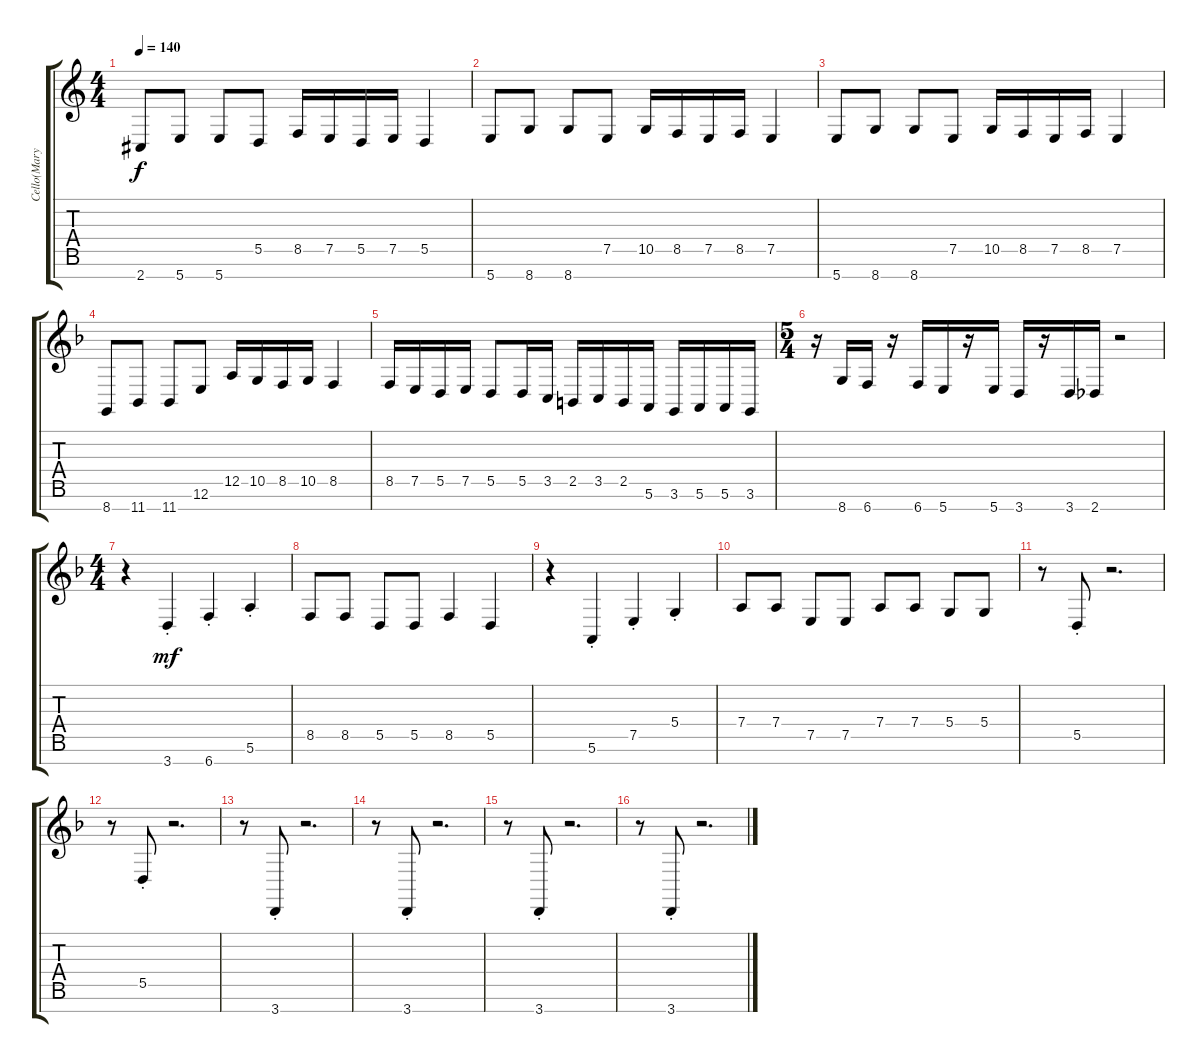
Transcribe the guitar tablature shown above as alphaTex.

\track ("Cello(Mary Wooten)" "Cello(Mary") {instrument cello}
\staff {score tabs}
\tuning (E4 B3 G3 D3 A2 E2 B1) {hide}
\ts (4 4)
\tempo 140
\clef g2
\ks c
2.7.8{ot 8vb dy f} 5.7.8{ot 8vb} 5.7.8{ot 8vb} 5.5.8 8.5.16 7.5.16 5.5.16 7.5.16 5.5.4 |
5.7.8{ot 8vb} 8.7.8{ot 8vb} 8.7.8{ot 8vb} 7.5.8 10.5.16 8.5.16 7.5.16 8.5.16 7.5.4 |
5.7.8{ot 8vb} 8.7.8{ot 8vb} 8.7.8{ot 8vb} 7.5.8 10.5.16 8.5.16 7.5.16 8.5.16 7.5.4 |
\ks f
8.7.8 11.7.8 11.7.8 12.6.8 12.5.16 10.5.16 8.5.16 10.5.16 8.5.4 |
8.5.16 7.5.16 5.5.16 7.5.16 5.5.8 5.5.16 3.5.16 2.5.16 3.5.16 2.5.16 5.6.16 3.6.16 5.6.16 5.6.16 3.6.16 |
\ts (5 4)
r.16 8.7.16{ot 8vb} 6.7.16{ot 8vb} r.16 6.7.16{ot 8vb} 5.7.16{ot 8vb} r.16 5.7.16{ot 8vb} 3.7.16{ot 8vb} r.16 3.7.16{ot 8vb} 2.7.16{ot 8vb} r.2 |
\ts (4 4)
r.4 3.7{st}.4{ot 8vb dy mf} 6.7{st}.4{ot 8vb} 5.6{st}.4{ot 8vb} |
8.5.8 8.5.8 5.5.8 5.5.8 8.5.4 5.5.4 |
r.4 5.6{st}.4 7.5{st}.4 5.4{st}.4 |
7.4.8 7.4.8 7.5.8 7.5.8 7.4.8 7.4.8 5.4.8 5.4.8 |
r.8 5.5{st}.8 r.2{d} |
r.8 5.5{st}.8 r.2{d} |
r.8 3.7{st}.8 r.2{d} |
r.8 3.7{st}.8 r.2{d} |
r.8 3.7{st}.8 r.2{d} |
r.8 3.7{st}.8 r.2{d}
